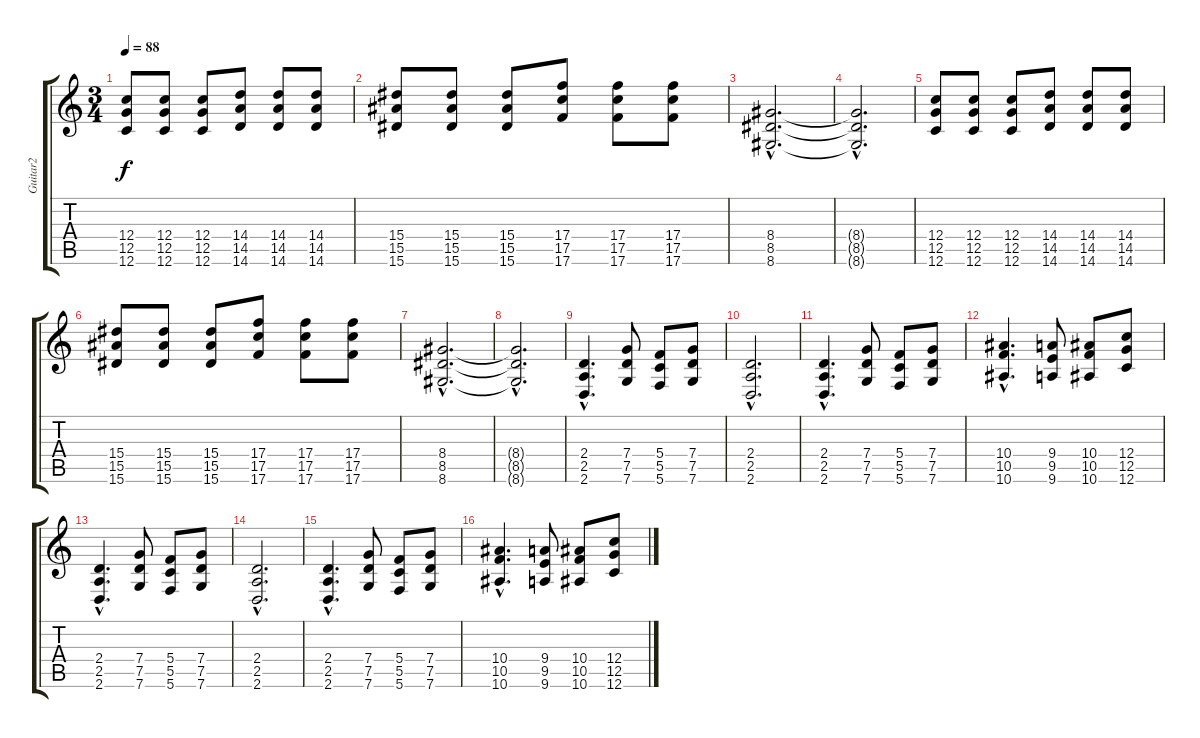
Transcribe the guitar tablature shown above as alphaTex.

\track ("Guitar2" "Guitar2") {instrument distortionguitar}
\staff {score tabs}
\tuning (D4 A3 F3 C3 G2 C2) {hide}
\ts (3 4)
\tempo 88
\clef g2
\ks c
(12.4 12.5 12.6).8{dy f} (12.4 12.5 12.6).8 (12.4 12.5 12.6).8 (14.4 14.5 14.6).8 (14.4 14.5 14.6).8 (14.4 14.5 14.6).8 |
(15.4 15.5 15.6).8 (15.4 15.5 15.6).8 (15.4 15.5 15.6).8 (17.4 17.5 17.6).8 (17.4 17.5 17.6).8 (17.4 17.5 17.6).8 |
(8.4{hac} 8.5{hac} 8.6{hac}).2{d} |
(8.4{hac t} 8.5{hac t} 8.6{hac t}).2{d} |
(12.4 12.5 12.6).8 (12.4 12.5 12.6).8 (12.4 12.5 12.6).8 (14.4 14.5 14.6).8 (14.4 14.5 14.6).8 (14.4 14.5 14.6).8 |
(15.4 15.5 15.6).8 (15.4 15.5 15.6).8 (15.4 15.5 15.6).8 (17.4 17.5 17.6).8 (17.4 17.5 17.6).8 (17.4 17.5 17.6).8 |
(8.4{hac} 8.5{hac} 8.6{hac}).2{d} |
(8.4{hac t} 8.5{hac t} 8.6{hac t}).2{d} |
(2.4{hac} 2.5{hac} 2.6{hac}).4{d} (7.4 7.5 7.6).8 (5.4 5.5 5.6).8 (7.4 7.5 7.6).8 |
(2.4{hac} 2.5{hac} 2.6{hac}).2{d} |
(2.4{hac} 2.5{hac} 2.6{hac}).4{d} (7.4 7.5 7.6).8 (5.4 5.5 5.6).8 (7.4 7.5 7.6).8 |
(10.4{hac} 10.5{hac} 10.6{hac}).4{d} (9.4 9.5 9.6).8 (10.4 10.5 10.6).8 (12.4 12.5 12.6).8 |
(2.4{hac} 2.5{hac} 2.6{hac}).4{d} (7.4 7.5 7.6).8 (5.4 5.5 5.6).8 (7.4 7.5 7.6).8 |
(2.4{hac} 2.5{hac} 2.6{hac}).2{d} |
(2.4{hac} 2.5{hac} 2.6{hac}).4{d} (7.4 7.5 7.6).8 (5.4 5.5 5.6).8 (7.4 7.5 7.6).8 |
(10.4{hac} 10.5{hac} 10.6{hac}).4{d} (9.4 9.5 9.6).8 (10.4 10.5 10.6).8 (12.4 12.5 12.6).8
